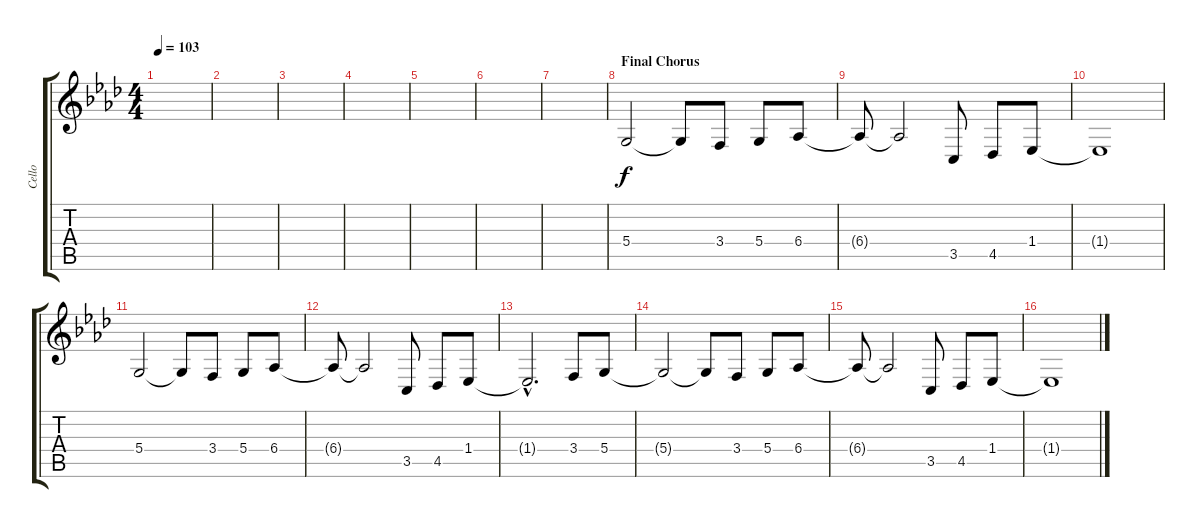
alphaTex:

\track ("Cello" "Cello") {instrument cello}
\staff {score tabs}
\tuning (E4 B3 G3 D3 A2 E2) {hide}
\ts (4 4)
\tempo 103
\clef g2
\ks ab
|
|
|
|
|
|
|
\section ("" "Final Chorus")
5.4.2 5.4{t}.8 3.4.8 5.4.8 6.4.8 |
6.4{t}.8 6.4{t}.2 3.5.8 4.5.8 1.4.8 |
1.4{t}.1 |
5.4.2 5.4{t}.8 3.4.8 5.4.8 6.4.8 |
6.4{t}.8 6.4{t}.2 3.5.8 4.5.8 1.4.8 |
1.4{hac t}.2{d} 3.4.8 5.4.8 |
5.4{t}.2 5.4{t}.8 3.4.8 5.4.8 6.4.8 |
6.4{t}.8 6.4{t}.2 3.5.8 4.5.8 1.4.8 |
1.4{t}.1
